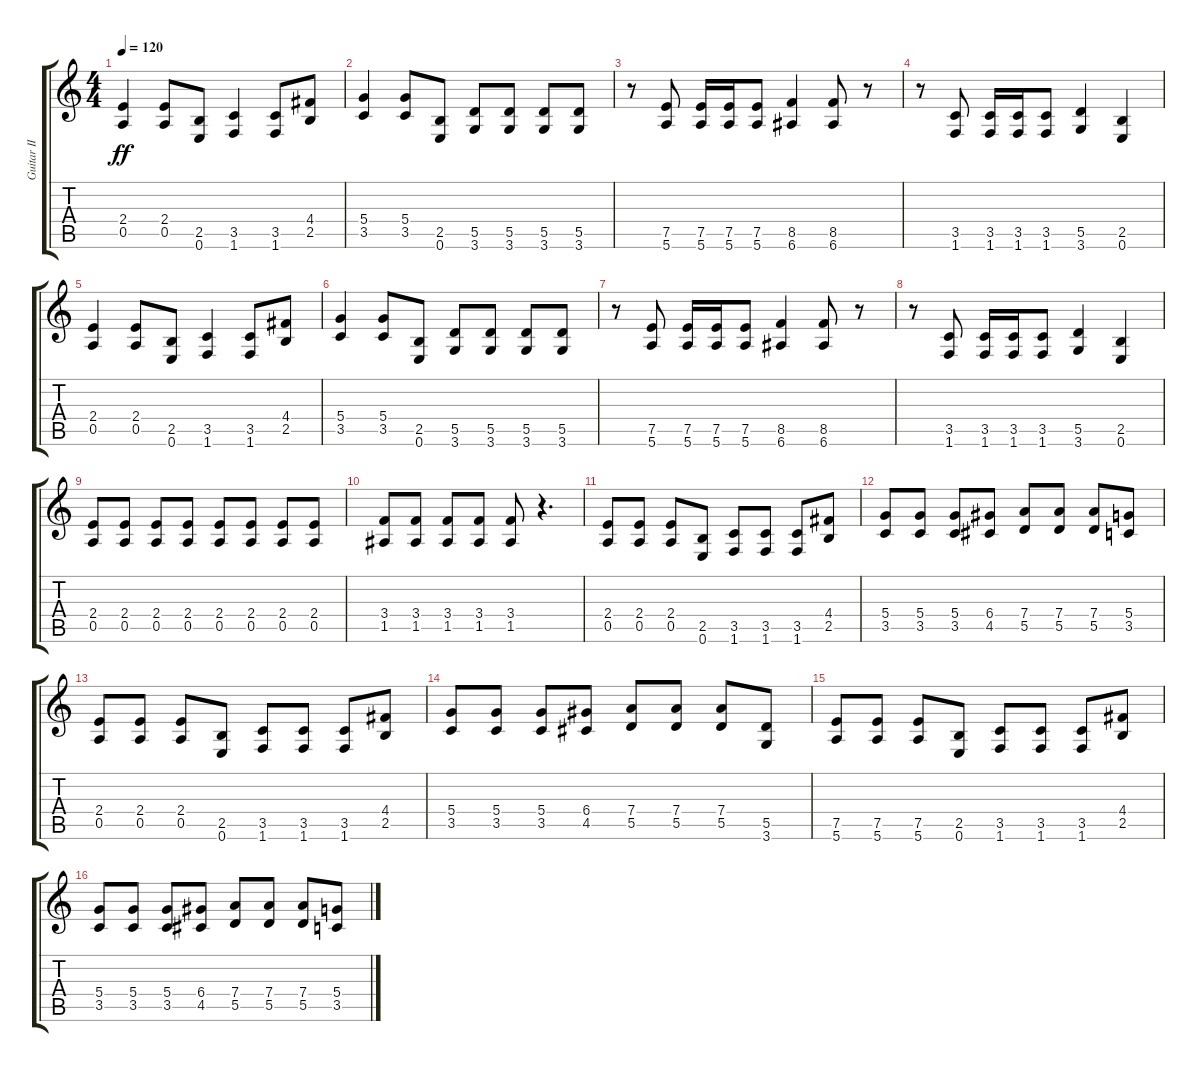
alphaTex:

\track ("Guitar II - Mr. Brett" "Guitar II ") {instrument distortionguitar}
\staff {score tabs}
\tuning (E4 B3 G3 D3 A2 E2) {hide}
\ts (4 4)
\tempo 120
\clef g2
\ks c
(2.4 0.5).4{dy ff} (2.4 0.5).8 (2.5 0.6).8 (3.5 1.6).4 (3.5 1.6).8 (4.4 2.5).8 |
(5.4 3.5).4 (5.4 3.5).8 (2.5 0.6).8 (5.5 3.6).8 (5.5 3.6).8 (5.5 3.6).8 (5.5 3.6).8 |
r.8 (7.5 5.6).8 (7.5 5.6).16 (7.5 5.6).16 (7.5 5.6).8 (8.5 6.6).4 (8.5 6.6).8 r.8 |
r.8 (3.5 1.6).8 (3.5 1.6).16 (3.5 1.6).16 (3.5 1.6).8 (5.5 3.6).4 (2.5 0.6).4 |
(2.4 0.5).4 (2.4 0.5).8 (2.5 0.6).8 (3.5 1.6).4 (3.5 1.6).8 (4.4 2.5).8 |
(5.4 3.5).4 (5.4 3.5).8 (2.5 0.6).8 (5.5 3.6).8 (5.5 3.6).8 (5.5 3.6).8 (5.5 3.6).8 |
r.8 (7.5 5.6).8 (7.5 5.6).16 (7.5 5.6).16 (7.5 5.6).8 (8.5 6.6).4 (8.5 6.6).8 r.8 |
r.8 (3.5 1.6).8 (3.5 1.6).16 (3.5 1.6).16 (3.5 1.6).8 (5.5 3.6).4 (2.5 0.6).4 |
(2.4 0.5).8 (2.4 0.5).8 (2.4 0.5).8 (2.4 0.5).8 (2.4 0.5).8 (2.4 0.5).8 (2.4 0.5).8 (2.4 0.5).8 |
(3.4 1.5).8 (3.4 1.5).8 (3.4 1.5).8 (3.4 1.5).8 (3.4 1.5).8 r.4{d} |
(2.4 0.5).8 (2.4 0.5).8 (2.4 0.5).8 (2.5 0.6).8 (3.5 1.6).8 (3.5 1.6).8 (3.5 1.6).8 (4.4 2.5).8 |
(5.4 3.5).8 (5.4 3.5).8 (5.4 3.5).8 (6.4 4.5).8 (7.4 5.5).8 (7.4 5.5).8 (7.4 5.5).8 (5.4 3.5).8 |
(2.4 0.5).8 (2.4 0.5).8 (2.4 0.5).8 (2.5 0.6).8 (3.5 1.6).8 (3.5 1.6).8 (3.5 1.6).8 (4.4 2.5).8 |
(5.4 3.5).8 (5.4 3.5).8 (5.4 3.5).8 (6.4 4.5).8 (7.4 5.5).8 (7.4 5.5).8 (7.4 5.5).8 (5.5 3.6).8 |
(7.5 5.6).8 (7.5 5.6).8 (7.5 5.6).8 (2.5 0.6).8 (3.5 1.6).8 (3.5 1.6).8 (3.5 1.6).8 (4.4 2.5).8 |
(5.4 3.5).8 (5.4 3.5).8 (5.4 3.5).8 (6.4 4.5).8 (7.4 5.5).8 (7.4 5.5).8 (7.4 5.5).8 (5.4 3.5).8
